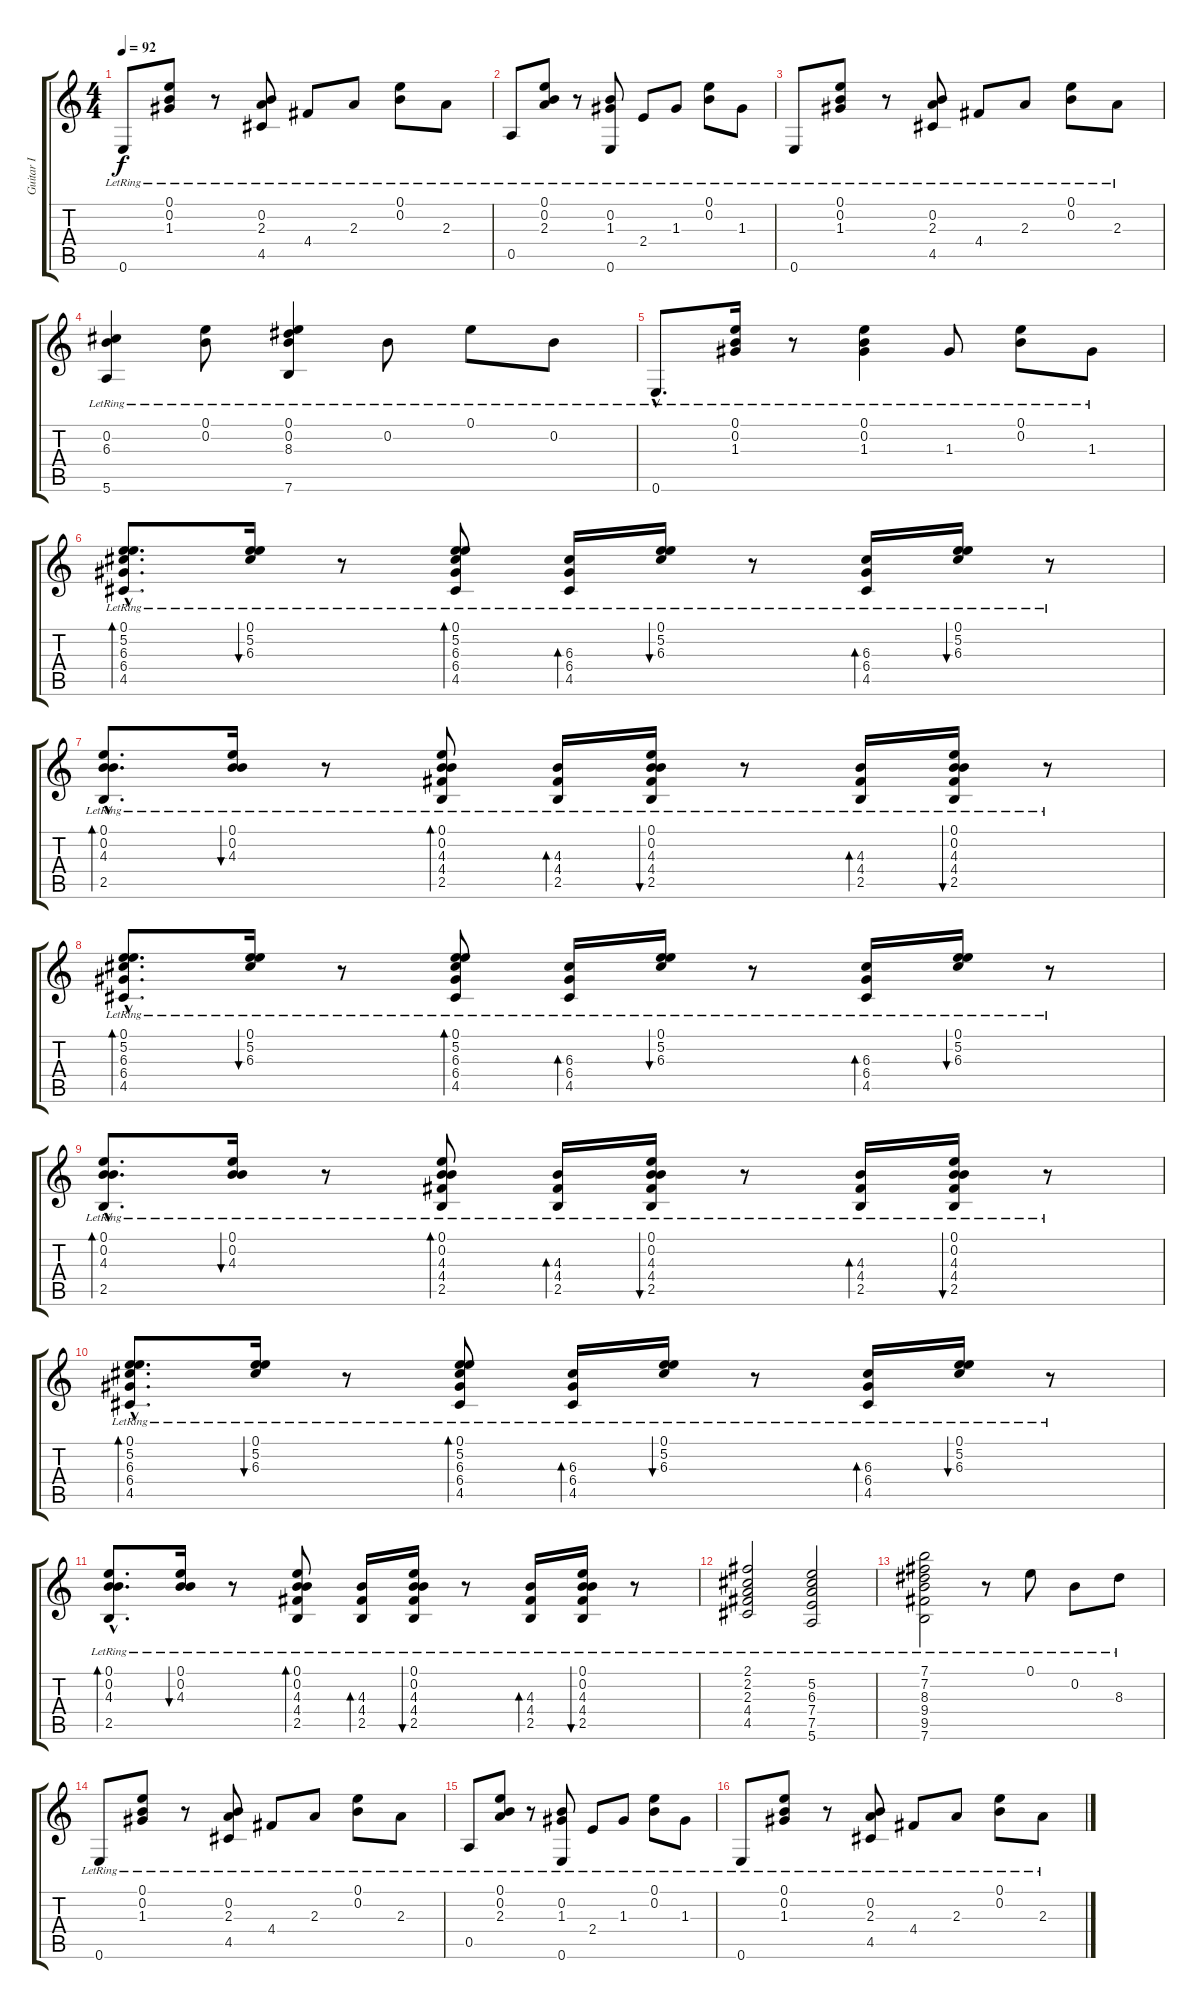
\track ("Guitar I" "Guitar I") {instrument acousticguitarnylon}
\staff {score tabs}
\tuning (E4 B3 G3 D3 A2 E2) {hide}
\ts (4 4)
\tempo 92
\clef g2
\ks c
0.6{lr}.8{dy f} (0.1{lr} 0.2{lr} 1.3{lr}).8 r.8 (0.2{lr} 2.3{lr} 4.5{lr}).8 4.4{lr}.8 2.3{lr}.8 (0.1{lr} 0.2{lr}).8 2.3{lr}.8 |
0.5{lr}.8 (0.1{lr} 0.2{lr} 2.3{lr}).8 r.8 (0.2{lr} 1.3{lr} 0.6{lr}).8 2.4{lr}.8 1.3{lr}.8 (0.1{lr} 0.2{lr}).8 1.3{lr}.8 |
0.6{lr}.8 (0.1{lr} 0.2{lr} 1.3{lr}).8 r.8 (0.2{lr} 2.3{lr} 4.5{lr}).8 4.4{lr}.8 2.3{lr}.8 (0.1{lr} 0.2{lr}).8 2.3{lr}.8 |
(0.2{lr} 6.3{lr} 5.6{lr}).4 (0.1{lr} 0.2{lr}).8 (0.1{lr} 0.2{lr} 8.3{lr} 7.6{lr}).4 0.2{lr}.8 0.1{lr}.8 0.2{lr}.8 |
0.6{hac lr}.8{d} (0.1{lr} 0.2{lr} 1.3{lr}).16 r.8 (0.1{lr} 0.2{lr} 1.3{lr}).4 1.3{lr}.8 (0.1{lr} 0.2{lr}).8 1.3{lr}.8 |
(0.1{hac lr} 5.2{hac lr} 6.3{hac lr} 6.4{hac lr} 4.5{hac lr}).8{d bd 60} (0.1{lr} 5.2{lr} 6.3{lr}).16{bu 60} r.8 (0.1{lr} 5.2{lr} 6.3{lr} 6.4{lr} 4.5{lr}).8{bd 60} (6.3{lr} 6.4{lr} 4.5{lr}).16{bd 60} (0.1{lr} 5.2{lr} 6.3{lr}).16{bu 60} r.8 (6.3{lr} 6.4{lr} 4.5{lr}).16{bd 60} (0.1{lr} 5.2{lr} 6.3{lr}).16{bu 60} r.8 |
(0.1{hac lr} 0.2{hac lr} 4.3{hac lr} 2.5{hac lr}).8{d bd 60} (0.1{lr} 0.2{lr} 4.3{lr}).16{bu 60} r.8 (0.1{lr} 0.2{lr} 4.3{lr} 4.4{lr} 2.5{lr}).8{bd 60} (4.3{lr} 4.4{lr} 2.5{lr}).16{bd 60} (0.1{lr} 0.2{lr} 4.3{lr} 4.4{lr} 2.5{lr}).16{bu 60} r.8 (4.3{lr} 4.4{lr} 2.5{lr}).16{bd 60} (0.1{lr} 0.2{lr} 4.3{lr} 4.4{lr} 2.5{lr}).16{bu 60} r.8 |
(0.1{hac lr} 5.2{hac lr} 6.3{hac lr} 6.4{hac lr} 4.5{hac lr}).8{d bd 60} (0.1{lr} 5.2{lr} 6.3{lr}).16{bu 60} r.8 (0.1{lr} 5.2{lr} 6.3{lr} 6.4{lr} 4.5{lr}).8{bd 60} (6.3{lr} 6.4{lr} 4.5{lr}).16{bd 60} (0.1{lr} 5.2{lr} 6.3{lr}).16{bu 60} r.8 (6.3{lr} 6.4{lr} 4.5{lr}).16{bd 60} (0.1{lr} 5.2{lr} 6.3{lr}).16{bu 60} r.8 |
(0.1{hac lr} 0.2{hac lr} 4.3{hac lr} 2.5{hac lr}).8{d bd 60} (0.1{lr} 0.2{lr} 4.3{lr}).16{bu 60} r.8 (0.1{lr} 0.2{lr} 4.3{lr} 4.4{lr} 2.5{lr}).8{bd 60} (4.3{lr} 4.4{lr} 2.5{lr}).16{bd 60} (0.1{lr} 0.2{lr} 4.3{lr} 4.4{lr} 2.5{lr}).16{bu 60} r.8 (4.3{lr} 4.4{lr} 2.5{lr}).16{bd 60} (0.1{lr} 0.2{lr} 4.3{lr} 4.4{lr} 2.5{lr}).16{bu 60} r.8 |
(0.1{hac lr} 5.2{hac lr} 6.3{hac lr} 6.4{hac lr} 4.5{hac lr}).8{d bd 60} (0.1{lr} 5.2{lr} 6.3{lr}).16{bu 60} r.8 (0.1{lr} 5.2{lr} 6.3{lr} 6.4{lr} 4.5{lr}).8{bd 60} (6.3{lr} 6.4{lr} 4.5{lr}).16{bd 60} (0.1{lr} 5.2{lr} 6.3{lr}).16{bu 60} r.8 (6.3{lr} 6.4{lr} 4.5{lr}).16{bd 60} (0.1{lr} 5.2{lr} 6.3{lr}).16{bu 60} r.8 |
(0.1{hac lr} 0.2{hac lr} 4.3{hac lr} 2.5{hac lr}).8{d bd 60} (0.1{lr} 0.2{lr} 4.3{lr}).16{bu 60} r.8 (0.1{lr} 0.2{lr} 4.3{lr} 4.4{lr} 2.5{lr}).8{bd 60} (4.3{lr} 4.4{lr} 2.5{lr}).16{bd 60} (0.1{lr} 0.2{lr} 4.3{lr} 4.4{lr} 2.5{lr}).16{bu 60} r.8 (4.3{lr} 4.4{lr} 2.5{lr}).16{bd 60} (0.1{lr} 0.2{lr} 4.3{lr} 4.4{lr} 2.5{lr}).16{bu 60} r.8 |
(2.1{lr} 2.2{lr} 2.3{lr} 4.4{lr} 4.5{lr}).2 (5.2{lr} 6.3{lr} 7.4{lr} 7.5{lr} 5.6{lr}).2 |
(7.1{lr} 7.2{lr} 8.3{lr} 9.4{lr} 9.5{lr} 7.6{lr}).2 r.8 0.1{lr}.8 0.2{lr}.8 8.3{lr}.8 |
0.6{lr}.8 (0.1{lr} 0.2{lr} 1.3{lr}).8 r.8 (0.2{lr} 2.3{lr} 4.5{lr}).8 4.4{lr}.8 2.3{lr}.8 (0.1{lr} 0.2{lr}).8 2.3{lr}.8 |
0.5{lr}.8 (0.1{lr} 0.2{lr} 2.3{lr}).8 r.8 (0.2{lr} 1.3{lr} 0.6{lr}).8 2.4{lr}.8 1.3{lr}.8 (0.1{lr} 0.2{lr}).8 1.3{lr}.8 |
0.6{lr}.8 (0.1{lr} 0.2{lr} 1.3{lr}).8 r.8 (0.2{lr} 2.3{lr} 4.5{lr}).8 4.4{lr}.8 2.3{lr}.8 (0.1{lr} 0.2{lr}).8 2.3{lr}.8
